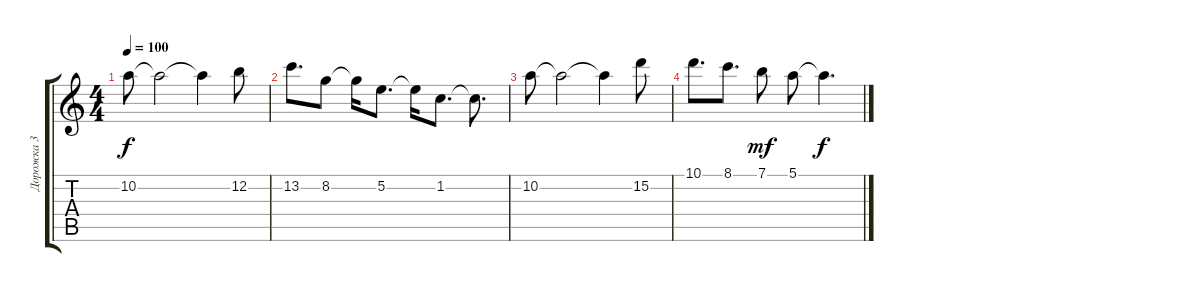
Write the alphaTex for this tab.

\track ("Дорожка 3" "Дорожка 3") {instrument acousticguitarsteel}
\staff {score tabs}
\tuning (E4 B3 G3 D3 A2 E2) {hide}
\ts (4 4)
\tempo 100
\clef g2
\ks c
10.2.8{dy f} 10.2{t}.2 10.2{t}.4 12.2.8 |
13.2.8{d} 8.2.8 8.2{t}.16 5.2.8{d} 5.2{t}.16 1.2.8{d} 1.2{t}.8{d} |
10.2.8 10.2{t}.2 10.2{t}.4 15.2.8 |
10.1.8{d} 8.1.8{d} 7.1.8{dy mf} 5.1.8 5.1{t}.4{d dy f}
